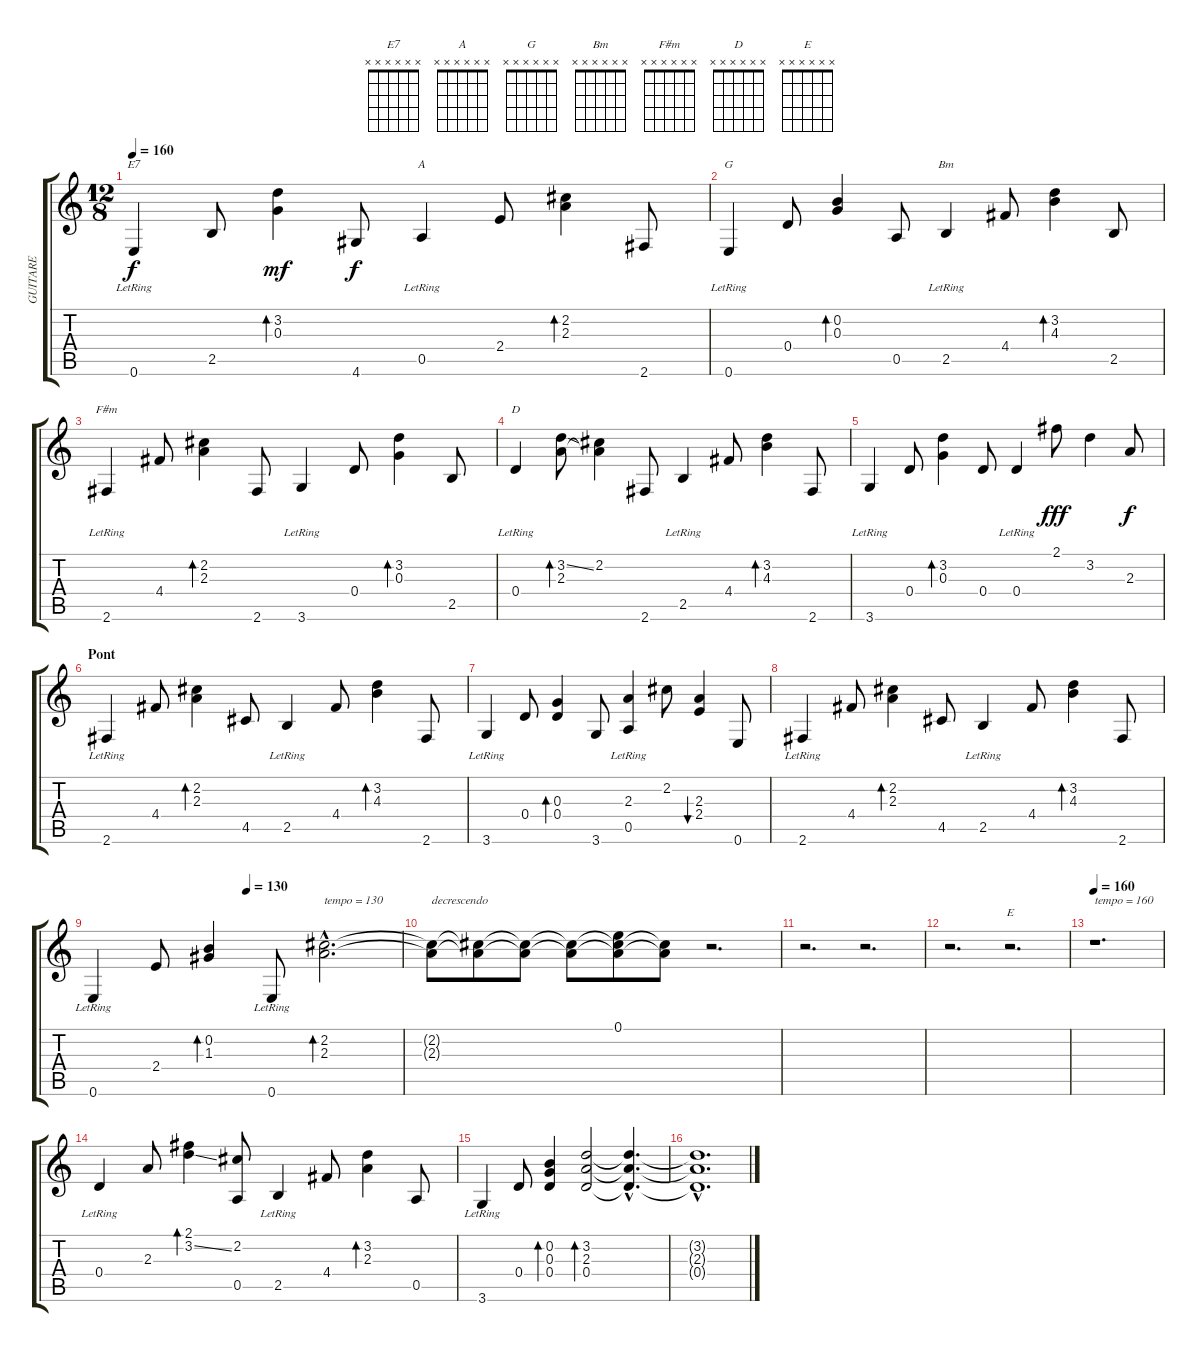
\track ("GUITARE" "GUITARE") {instrument acousticguitarnylon}
\staff {score tabs}
\tuning (E4 B3 G3 D3 A2 E2) {hide}
\chord ("E7" x x x x x x) {firstfret 0}
\chord ("A" x x x x x x) {firstfret 0}
\chord ("G" x x x x x x) {firstfret 0}
\chord ("Bm" x x x x x x) {firstfret 0}
\chord ("F#m" x x x x x x) {firstfret 0}
\chord ("D" x x x x x x) {firstfret 0}
\chord ("E" x x x x x x) {firstfret 0}
\ts (12 8)
\tempo 160
\clef g2
\ks c
0.6{lr}.4{ch "E7" dy f} 2.5.8 (3.2 0.3).4{bd 60 dy mf} 4.6.8{dy f} 0.5{lr}.4{ch "A"} 2.4.8 (2.2 2.3).4{bd 60} 2.6.8 |
0.6{lr}.4{ch "G"} 0.4.8 (0.2 0.3).4{bd 60} 0.5.8 2.5{lr}.4{ch "Bm"} 4.4.8 (3.2 4.3).4{bd 60} 2.5.8 |
2.6{lr}.4{ch "F#m"} 4.4.8 (2.2 2.3).4{bd 60} 2.6.8 3.6{lr}.4 0.4.8 (3.2 0.3).4{bd 60} 2.5.8 |
0.4{lr}.4{ch "D"} (3.2{ss} 2.3).8{bd 60} (2.2 2.3{t}).4 2.6.8 2.5{lr}.4 4.4.8 (3.2 4.3).4{bd 60} 2.6.8 |
3.6{lr}.4 0.4.8 (3.2 0.3).4{bd 60} 0.4.8 0.4{lr}.4 2.1.8{dy fff} 3.2.4 2.3.8{dy f} |
\section ("" "Pont")
2.6{lr}.4 4.4.8 (2.2 2.3).4{bd 60} 4.5.8 2.5{lr}.4 4.4.8 (3.2 4.3).4{bd 60} 2.6.8 |
3.6{lr}.4 0.4.8 (0.3 0.4).4{bd 60} 3.6.8 (2.3 0.5{lr}).4 2.2.8 (2.3 2.4).4{bu 60} 0.6.8 |
2.6{lr}.4 4.4.8 (2.2 2.3).4{bd 60} 4.5.8 2.5{lr}.4 4.4.8 (3.2 4.3).4{bd 60} 2.6.8 |
\tempo (130 0.5)
0.6{lr}.4 2.4.8 (0.2 1.3).4{bd 60} 0.6{lr}.8 (2.2{hac} 2.3{hac}).2{d bd 480 txt "tempo = 130"} |
(2.2{t} 2.3{t}).8{txt "decrescendo" volume 11} (2.2{t} 2.3{t}).8{volume 10} (2.2{t} 2.3{t}).8{volume 8} (2.2{t} 2.3{t}).8{volume 6} (0.1 2.2{t} 2.3{t}).8{volume 4} (2.2{t} 2.3{t}).8{volume 2} r.2{d volume 12} |
r.2{d} r.2{d} |
r.2{d} r.2{d ch "E"} |
\tempo 160
r.1{d txt "tempo = 160"} |
0.4{lr}.4 2.3.8 (2.1 3.2{ss}).4{bd 60} (2.2 0.5).8 2.5{lr}.4 4.4.8 (3.2 2.3).4{bd 60} 0.5.8 |
3.6{lr}.4 0.4.8 (0.2 0.3 0.4).4{bd 480} (3.2 2.3 0.4).2{bd 480} (3.2{hac t} 2.3{hac t} 0.4{hac t}).4{d} |
(3.2{hac t} 2.3{hac t} 0.4{hac t}).1{d}
